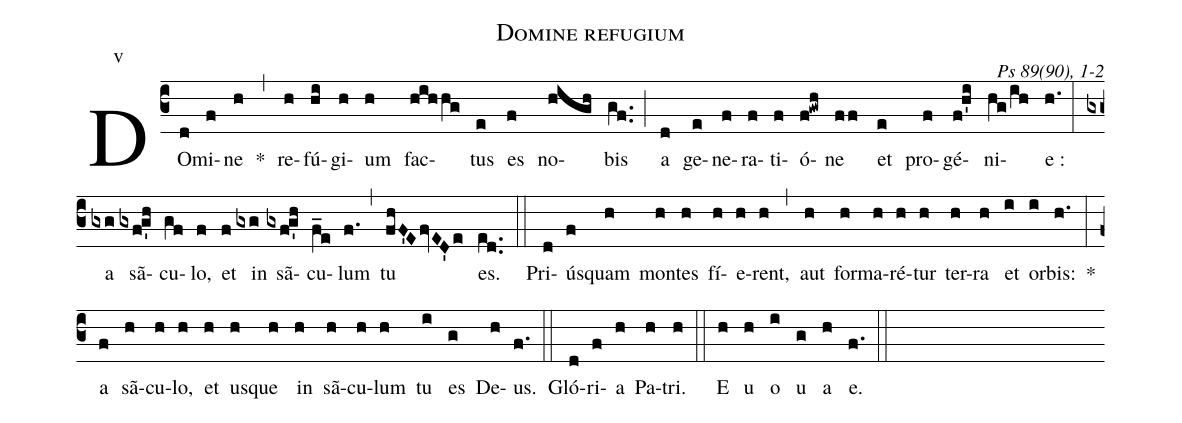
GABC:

name:Domine refugium;
commentary: Ps 89(90), 1-2;
mode:v;
%%
(c3) DO(d)mi(f)ne(h) *(,) re(h)fú(hi)gi(h)um(h) fac(hihhg)tus(e) es(f) no(high)bis(gf..) (;) a(d) ge(e)ne(f)ra(f)ti(f)ó(f!gwh)ne(ff) et(e) pro(f)gé(f!h'i)ni(hg/ih)e~:(h.) (:) a(gxg) sã(gxf!g'h)cu(gf)lo,(f) et(f) in(gxg) sã(gxf!g'h)cu(f_e)lum(f.) (,) tu(fhF'EfvED'e) es.(ed..) ∏(::) Pri(d)ús(f)quam(h) mon(h)tes(h) fí(h)e(h)rent,(h) (,) aut(h) for(h)ma(h)ré(h)tur(h) ter(h)ra(h) et(i) or(i)bis:(h.) *(:) a(f) sã(h)cu(h)lo,(h) et(h) us(h)que(h) in(h) sã(h)cu(h)lum(h) tu(i) es(g) De(h)us.(f.) (::) Gló(d)ri(f)a(h) Pa(h)tri.(h) (::) E(h) u(h) o(i) u(g) a(h) e.(f.) (::)
